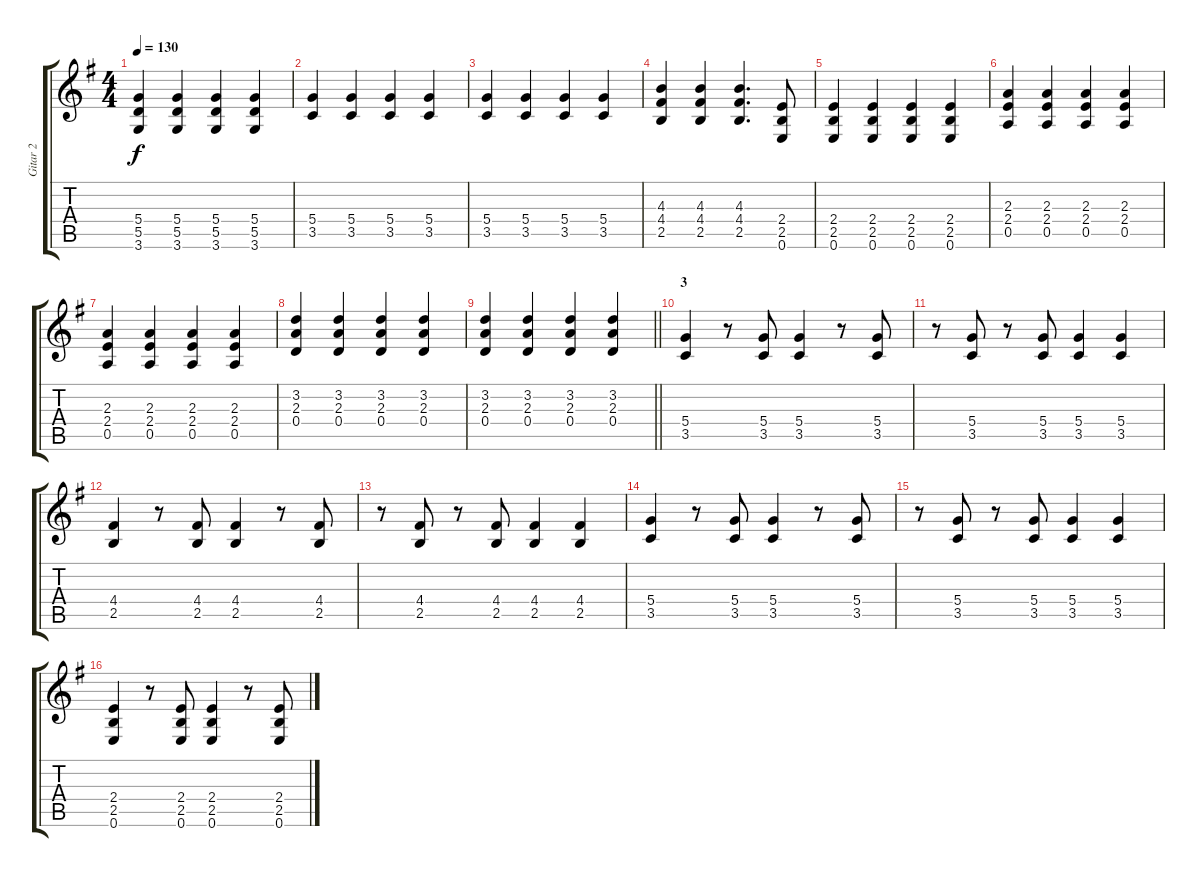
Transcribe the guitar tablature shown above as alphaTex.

\track ("Gitar 2" "Gitar 2") {instrument electricguitarmuted}
\staff {score tabs}
\tuning (E4 B3 G3 D3 A2 E2) {hide}
\ts (4 4)
\tempo 130
\clef g2
\ks g
(5.4 5.5 3.6).4{dy f} (5.4 5.5 3.6).4 (5.4 5.5 3.6).4 (5.4 5.5 3.6).4 |
(5.4 3.5).4 (5.4 3.5).4 (5.4 3.5).4 (5.4 3.5).4 |
(5.4 3.5).4 (5.4 3.5).4 (5.4 3.5).4 (5.4 3.5).4 |
(4.3 4.4 2.5).4 (4.3 4.4 2.5).4 (4.3 4.4 2.5).4{d} (2.4 2.5 0.6).8 |
(2.4 2.5 0.6).4 (2.4 2.5 0.6).4 (2.4 2.5 0.6).4 (2.4 2.5 0.6).4 |
(2.3 2.4 0.5).4 (2.3 2.4 0.5).4 (2.3 2.4 0.5).4 (2.3 2.4 0.5).4 |
(2.3 2.4 0.5).4 (2.3 2.4 0.5).4 (2.3 2.4 0.5).4 (2.3 2.4 0.5).4 |
(3.2 2.3 0.4).4 (3.2 2.3 0.4).4 (3.2 2.3 0.4).4 (3.2 2.3 0.4).4 |
\barLineRight lightlight
(3.2 2.3 0.4).4 (3.2 2.3 0.4).4 (3.2 2.3 0.4).4 (3.2 2.3 0.4).4 |
\section ("" "3")
(5.4 3.5).4 r.8 (5.4 3.5).8 (5.4 3.5).4 r.8 (5.4 3.5).8 |
r.8 (5.4 3.5).8 r.8 (5.4 3.5).8 (5.4 3.5).4 (5.4 3.5).4 |
(4.4 2.5).4 r.8 (4.4 2.5).8 (4.4 2.5).4 r.8 (4.4 2.5).8 |
r.8 (4.4 2.5).8 r.8 (4.4 2.5).8 (4.4 2.5).4 (4.4 2.5).4 |
(5.4 3.5).4 r.8 (5.4 3.5).8 (5.4 3.5).4 r.8 (5.4 3.5).8 |
r.8 (5.4 3.5).8 r.8 (5.4 3.5).8 (5.4 3.5).4 (5.4 3.5).4 |
(2.4 2.5 0.6).4 r.8 (2.4 2.5 0.6).8 (2.4 2.5 0.6).4 r.8 (2.4 2.5 0.6).8
